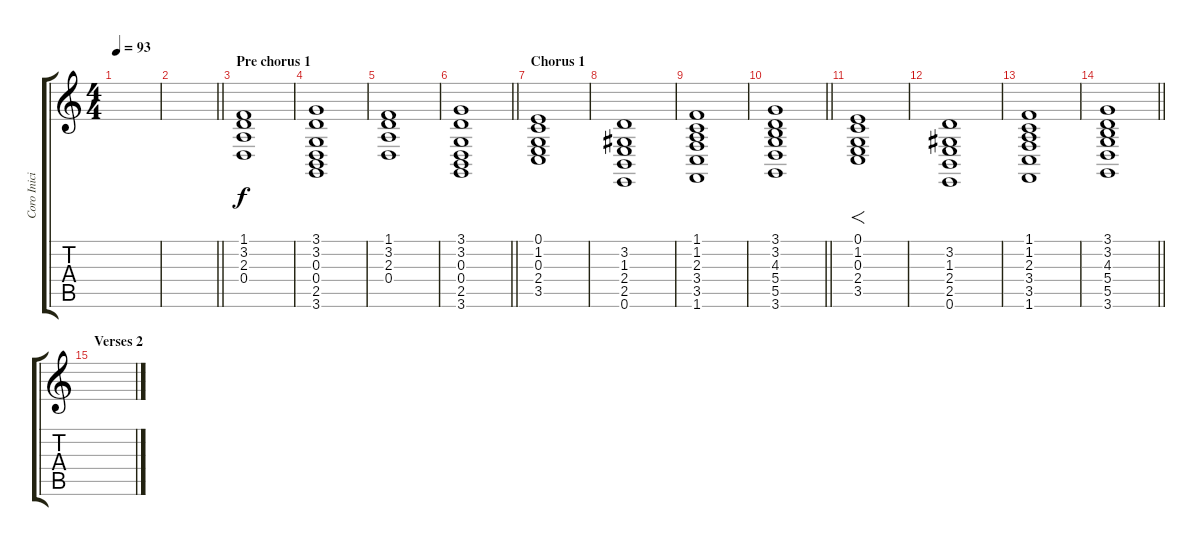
\track ("Coro Inicial" "Coro Inici") {instrument synthstrings1}
\staff {score tabs}
\tuning (E4 B3 G3 D3 A2 E2) {hide}
\ts (4 4)
\tempo 93
\clef g2
\ks c
|
\barLineRight lightlight
|
\section ("" "Pre chorus 1")
(1.1 3.2 2.3 0.4).1 |
(3.1 3.2 0.3 0.4 2.5 3.6).1 |
(1.1 3.2 2.3 0.4).1 |
\barLineRight lightlight
(3.1 3.2 0.3 0.4 2.5 3.6).1 |
\section ("" "Chorus 1")
(0.1 1.2 0.3 2.4 3.5).1 |
(3.2 1.3 2.4 2.5 0.6).1 |
(1.1 1.2 2.3 3.4 3.5 1.6).1 |
\barLineRight lightlight
(3.1 3.2 4.3 5.4 5.5 3.6).1 |
(0.1 1.2 0.3 2.4 3.5).1{f} |
(3.2 1.3 2.4 2.5 0.6).1 |
(1.1 1.2 2.3 3.4 3.5 1.6).1 |
\barLineRight lightlight
(3.1 3.2 4.3 5.4 5.5 3.6).1 |
\section ("" "Verses 2")
